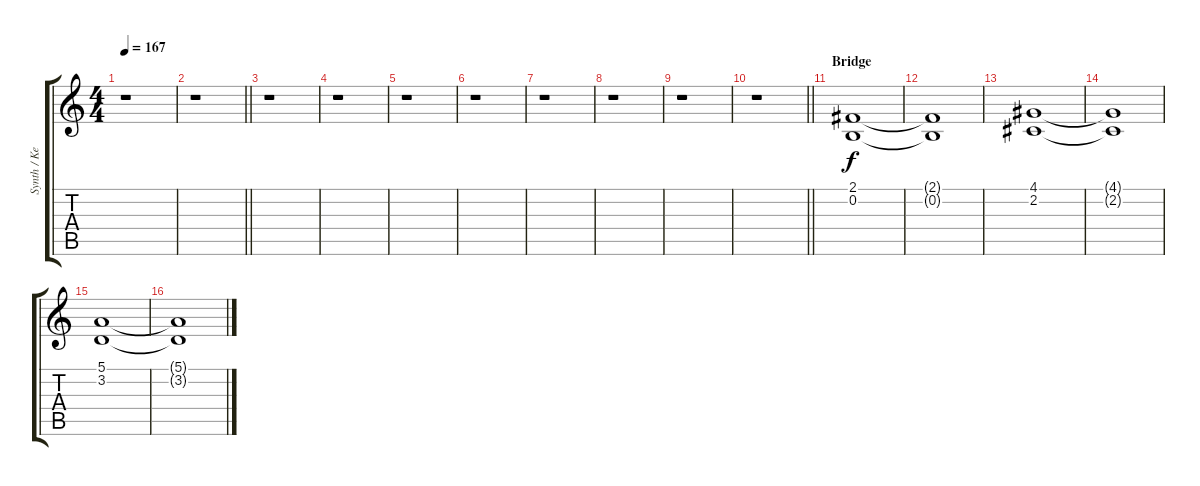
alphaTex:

\track ("Synth / Keyboard IV" "Synth / Ke") {instrument stringensemble1}
\staff {score tabs}
\tuning (E4 B3 G3 D3 A2 E2) {hide}
\ts (4 4)
\tempo 167
\clef g2
\ks c
r.1{dy f} |
\barLineRight lightlight
r.1 |
r.1 |
r.1 |
r.1 |
r.1 |
r.1 |
r.1 |
r.1 |
\barLineRight lightlight
r.1 |
\section ("" "Bridge")
(2.1 0.2).1 |
(2.1{t} 0.2{t}).1 |
(4.1 2.2).1 |
(4.1{t} 2.2{t}).1 |
(5.1 3.2).1 |
(5.1{t} 3.2{t}).1
